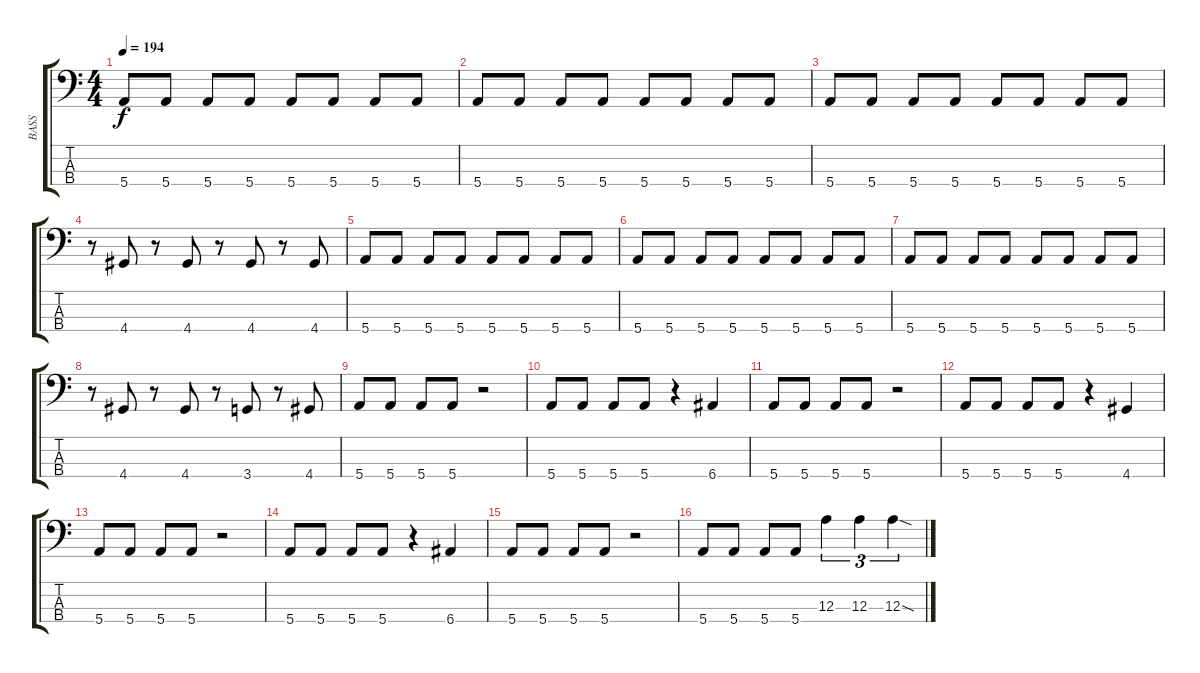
\track ("BASS" "BASS") {instrument electricbassfinger}
\staff {score tabs}
\tuning (G2 D2 A1 E1) {hide}
\ts (4 4)
\tempo 194
\clef f4
\ks c
5.4.8{dy f} 5.4.8 5.4.8 5.4.8 5.4.8 5.4.8 5.4.8 5.4.8 |
5.4.8 5.4.8 5.4.8 5.4.8 5.4.8 5.4.8 5.4.8 5.4.8 |
5.4.8 5.4.8 5.4.8 5.4.8 5.4.8 5.4.8 5.4.8 5.4.8 |
r.8 4.4.8 r.8 4.4.8 r.8 4.4.8 r.8 4.4.8 |
5.4.8 5.4.8 5.4.8 5.4.8 5.4.8 5.4.8 5.4.8 5.4.8 |
5.4.8 5.4.8 5.4.8 5.4.8 5.4.8 5.4.8 5.4.8 5.4.8 |
5.4.8 5.4.8 5.4.8 5.4.8 5.4.8 5.4.8 5.4.8 5.4.8 |
r.8 4.4.8 r.8 4.4.8 r.8 3.4.8 r.8 4.4.8 |
5.4.8 5.4.8 5.4.8 5.4.8 r.2 |
5.4.8 5.4.8 5.4.8 5.4.8 r.4 6.4.4 |
5.4.8 5.4.8 5.4.8 5.4.8 r.2 |
5.4.8 5.4.8 5.4.8 5.4.8 r.4 4.4.4 |
5.4.8 5.4.8 5.4.8 5.4.8 r.2 |
5.4.8 5.4.8 5.4.8 5.4.8 r.4 6.4.4 |
5.4.8 5.4.8 5.4.8 5.4.8 r.2 |
5.4.8 5.4.8 5.4.8 5.4.8 12.3.4{tu (3 2)} 12.3.4{tu (3 2)} 12.3{sod}.4{tu (3 2)}
